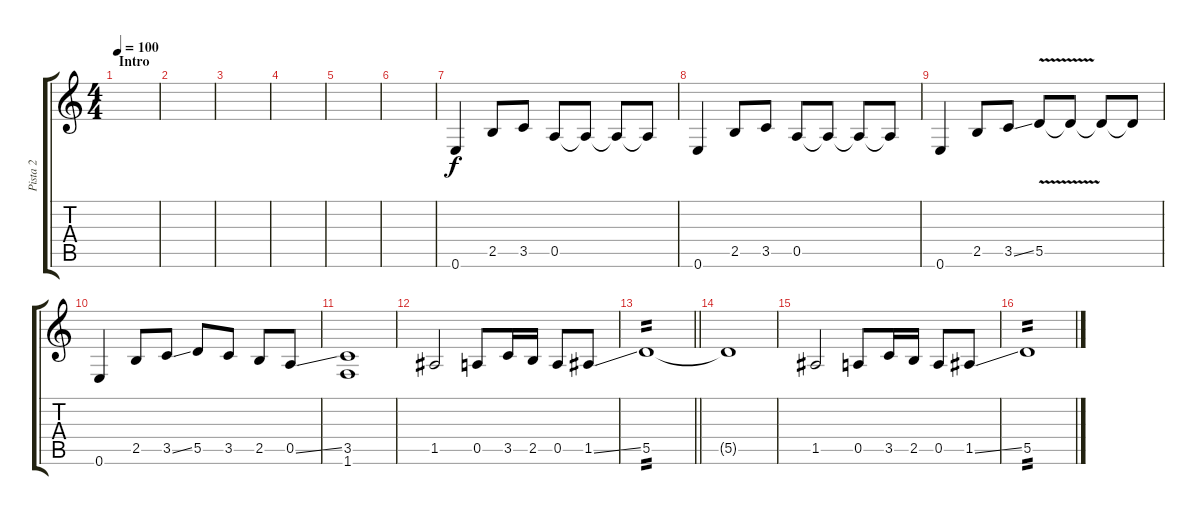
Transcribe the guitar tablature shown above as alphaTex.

\track ("Pista 2" "Pista 2") {instrument distortionguitar}
\staff {score tabs}
\tuning (E4 B3 G3 D3 A2 E2) {hide}
\ts (4 4)
\section ("" "Intro")
\tempo 100
\clef g2
\ks c
|
|
|
|
|
|
0.6.4 2.5.8 3.5.8 0.5.8 0.5{t}.8 0.5{t}.8 0.5{t}.8 |
0.6.4 2.5.8 3.5.8 0.5.8 0.5{t}.8 0.5{t}.8 0.5{t}.8 |
0.6.4 2.5.8 3.5{ss}.8 5.5{v}.8 5.5{t}.8 5.5{t}.8 5.5{t}.8 |
0.6.4 2.5.8 3.5{ss}.8 5.5.8 3.5.8 2.5.8 0.5{ss}.8 |
(3.5 1.6).1 |
1.5.2 0.5.8 3.5.16 2.5.16 0.5.8 1.5{ss}.8 |
\barLineRight lightlight
5.5.1{tp 2} |
5.5{t}.1 |
1.5.2 0.5.8 3.5.16 2.5.16 0.5.8 1.5{ss}.8 |
5.5.1{tp 2}
